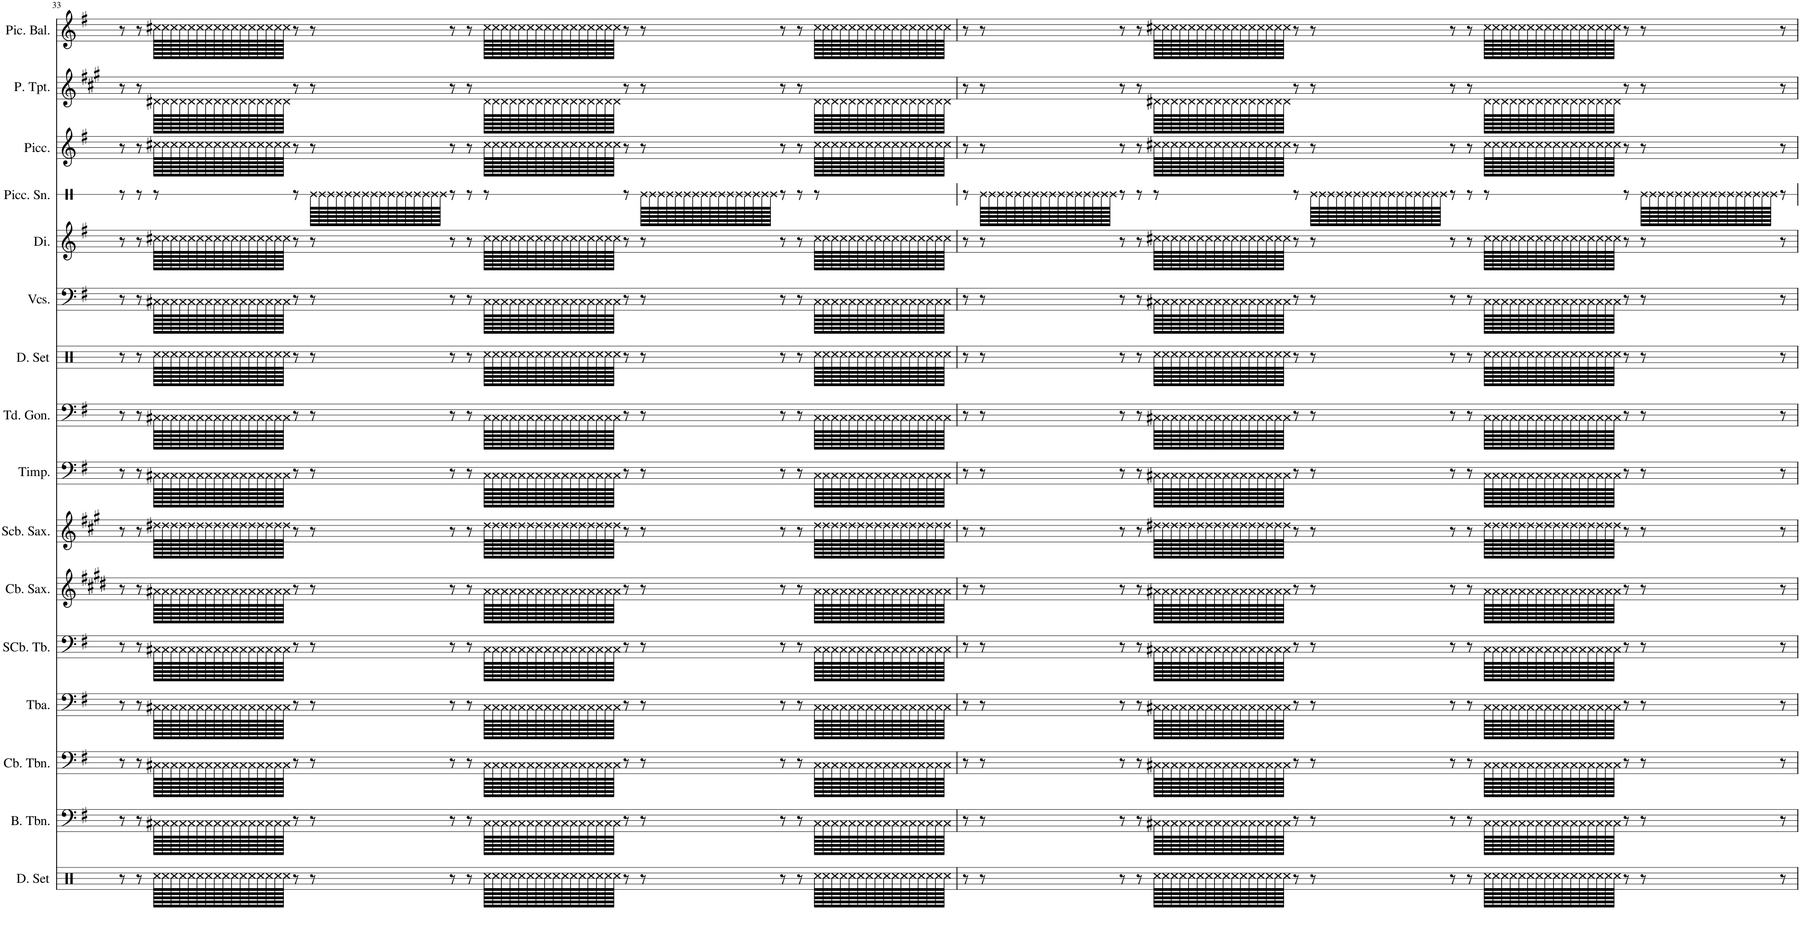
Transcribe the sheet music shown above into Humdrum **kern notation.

**kern	**kern	**kern	**kern	**kern	**kern	**kern	**kern	**kern	**kern	**kern	**kern	**kern	**kern	**kern	**kern
*part16	*part15	*part14	*part13	*part12	*part11	*part10	*part9	*part8	*part7	*part6	*part5	*part4	*part3	*part2	*part1
*staff16	*staff15	*staff14	*staff13	*staff12	*staff11	*staff10	*staff9	*staff8	*staff7	*staff6	*staff5	*staff4	*staff3	*staff2	*staff1
*I"Drumset	*I"Bass Trombone	*I"Contrabass Trombone	*I"Tuba	*I"Sub-Contrabass Tuba	*I"Contrabass Saxophone	*I"Subcontrabass Saxophone	*I"Timpani	*I"Tuned Gongs	*I"Drumset	*I"Violoncellos	*I"Dizi	*I"Piccolo Snare	*I"Piccolo	*I"Piccolo Trumpet	*I"Piccolo Balalaika
*I'D. Set	*I'B. Tbn.	*I'Cb. Tbn.	*I'Tba.	*I'SCb. Tb.	*I'Cb. Sax.	*I'Scb. Sax.	*I'Timp.	*I'Td. Gon.	*I'D. Set	*I'Vcs.	*I'Di.	*I'Picc. Sn.	*I'Picc.	*I'P. Tpt.	*I'Pic. Bal.
!!LO:PB:g=z
*clefX	*clefF4	*clefF4	*clefF4	*clefF4	*clefG2	*clefG2	*clefF4	*clefF4	*clefX	*clefF4	*clefG2	*clefX	*clefG2	*clefG2	*clefG2
*	*	*	*	*	*Trd19c33	*Trd22c38	*	*	*	*	*Trd-7c-12	*	*Trd-7c-12	*Trd-6c-10	*
*k[]	*k[f#]	*k[f#]	*k[f#]	*k[f#]	*k[f#c#g#d#]	*k[f#c#g#]	*k[f#]	*k[f#]	*k[]	*k[f#]	*k[f#]	*k[]	*k[f#]	*k[f#c#g#]	*k[f#]
*M13/8	*M13/8	*M13/8	*M13/8	*M13/8	*M13/8	*M13/8	*M13/8	*M13/8	*M13/8	*M13/8	*M13/8	*M13/8	*M13/8	*M13/8	*M13/8
=33	=33	=33	=33	=33	=33	=33	=33	=33	=33	=33	=33	=33	=33	=33	=33
8r	8r	8r	8r	8r	8r	8r	8r	8r	8r	8r	8r	8r	8r	8r	8r
8r	8r	8r	8r	8r	8r	8r	8r	8r	8r	8r	8r	8r	8r	8r	8r
128Rcc\LLLLL	128C#X\LLLLL	128C#X\LLLLL	128C#X\LLLLL	128C#X\LLLLL	128a#X\LLLLL	128dd#X\LLLLL	128C#X\LLLLL	128C#X\LLLLL	128Rcc\LLLLL	128C#X\LLLLL	128cc#X\LLLLL	8r	128cc#X\LLLLL	128d#X\LLLLL	128cc#X\LLLLL
128Rcc\	128C#\	128C#\	128C#\	128C#\	128a#\	128dd#\	128C#\	128C#\	128Rcc\	128C#\	128cc#\	.	128cc#\	128d#\	128cc#\
128Rcc\	128C#\	128C#\	128C#\	128C#\	128a#\	128dd#\	128C#\	128C#\	128Rcc\	128C#\	128cc#\	.	128cc#\	128d#\	128cc#\
128Rcc\	128C#\	128C#\	128C#\	128C#\	128a#\	128dd#\	128C#\	128C#\	128Rcc\	128C#\	128cc#\	.	128cc#\	128d#\	128cc#\
128Rcc\	128C#\	128C#\	128C#\	128C#\	128a#\	128dd#\	128C#\	128C#\	128Rcc\	128C#\	128cc#\	.	128cc#\	128d#\	128cc#\
128Rcc\	128C#\	128C#\	128C#\	128C#\	128a#\	128dd#\	128C#\	128C#\	128Rcc\	128C#\	128cc#\	.	128cc#\	128d#\	128cc#\
128Rcc\	128C#\	128C#\	128C#\	128C#\	128a#\	128dd#\	128C#\	128C#\	128Rcc\	128C#\	128cc#\	.	128cc#\	128d#\	128cc#\
128Rcc\	128C#\	128C#\	128C#\	128C#\	128a#\	128dd#\	128C#\	128C#\	128Rcc\	128C#\	128cc#\	.	128cc#\	128d#\	128cc#\
128Rcc\	128C#\	128C#\	128C#\	128C#\	128a#\	128dd#\	128C#\	128C#\	128Rcc\	128C#\	128cc#\	.	128cc#\	128d#\	128cc#\
128Rcc\	128C#\	128C#\	128C#\	128C#\	128a#\	128dd#\	128C#\	128C#\	128Rcc\	128C#\	128cc#\	.	128cc#\	128d#\	128cc#\
128Rcc\	128C#\	128C#\	128C#\	128C#\	128a#\	128dd#\	128C#\	128C#\	128Rcc\	128C#\	128cc#\	.	128cc#\	128d#\	128cc#\
128Rcc\	128C#\	128C#\	128C#\	128C#\	128a#\	128dd#\	128C#\	128C#\	128Rcc\	128C#\	128cc#\	.	128cc#\	128d#\	128cc#\
128Rcc\	128C#\	128C#\	128C#\	128C#\	128a#\	128dd#\	128C#\	128C#\	128Rcc\	128C#\	128cc#\	.	128cc#\	128d#\	128cc#\
128Rcc\	128C#\	128C#\	128C#\	128C#\	128a#\	128dd#\	128C#\	128C#\	128Rcc\	128C#\	128cc#\	.	128cc#\	128d#\	128cc#\
128Rcc\	128C#\	128C#\	128C#\	128C#\	128a#\	128dd#\	128C#\	128C#\	128Rcc\	128C#\	128cc#\	.	128cc#\	128d#\	128cc#\
128Rcc\JJJJJ	128C#\JJJJJ	128C#\JJJJJ	128C#\JJJJJ	128C#\JJJJJ	128a#\JJJJJ	128dd#\JJJJJ	128C#\JJJJJ	128C#\JJJJJ	128Rcc\JJJJJ	128C#\JJJJJ	128cc#\JJJJJ	.	128cc#\JJJJJ	128d#\JJJJJ	128cc#\JJJJJ
8r	8r	8r	8r	8r	8r	8r	8r	8r	8r	8r	8r	8r	8r	8r	8r
8r	8r	8r	8r	8r	8r	8r	8r	8r	8r	8r	8r	128Re\LLLLL	8r	8r	8r
.	.	.	.	.	.	.	.	.	.	.	.	128Re\	.	.	.
.	.	.	.	.	.	.	.	.	.	.	.	128Re\	.	.	.
.	.	.	.	.	.	.	.	.	.	.	.	128Re\	.	.	.
.	.	.	.	.	.	.	.	.	.	.	.	128Re\	.	.	.
.	.	.	.	.	.	.	.	.	.	.	.	128Re\	.	.	.
.	.	.	.	.	.	.	.	.	.	.	.	128Re\	.	.	.
.	.	.	.	.	.	.	.	.	.	.	.	128Re\	.	.	.
.	.	.	.	.	.	.	.	.	.	.	.	128Re\	.	.	.
.	.	.	.	.	.	.	.	.	.	.	.	128Re\	.	.	.
.	.	.	.	.	.	.	.	.	.	.	.	128Re\	.	.	.
.	.	.	.	.	.	.	.	.	.	.	.	128Re\	.	.	.
.	.	.	.	.	.	.	.	.	.	.	.	128Re\	.	.	.
.	.	.	.	.	.	.	.	.	.	.	.	128Re\	.	.	.
.	.	.	.	.	.	.	.	.	.	.	.	128Re\	.	.	.
.	.	.	.	.	.	.	.	.	.	.	.	128Re\JJJJJ	.	.	.
8r	8r	8r	8r	8r	8r	8r	8r	8r	8r	8r	8r	8r	8r	8r	8r
8r	8r	8r	8r	8r	8r	8r	8r	8r	8r	8r	8r	8r	8r	8r	8r
128Rcc\LLLLL	128C#\LLLLL	128C#\LLLLL	128C#\LLLLL	128C#\LLLLL	128a#\LLLLL	128dd#\LLLLL	128C#\LLLLL	128C#\LLLLL	128Rcc\LLLLL	128C#\LLLLL	128cc#\LLLLL	8r	128cc#\LLLLL	128d#\LLLLL	128cc#\LLLLL
128Rcc\	128C#\	128C#\	128C#\	128C#\	128a#\	128dd#\	128C#\	128C#\	128Rcc\	128C#\	128cc#\	.	128cc#\	128d#\	128cc#\
128Rcc\	128C#\	128C#\	128C#\	128C#\	128a#\	128dd#\	128C#\	128C#\	128Rcc\	128C#\	128cc#\	.	128cc#\	128d#\	128cc#\
128Rcc\	128C#\	128C#\	128C#\	128C#\	128a#\	128dd#\	128C#\	128C#\	128Rcc\	128C#\	128cc#\	.	128cc#\	128d#\	128cc#\
128Rcc\	128C#\	128C#\	128C#\	128C#\	128a#\	128dd#\	128C#\	128C#\	128Rcc\	128C#\	128cc#\	.	128cc#\	128d#\	128cc#\
128Rcc\	128C#\	128C#\	128C#\	128C#\	128a#\	128dd#\	128C#\	128C#\	128Rcc\	128C#\	128cc#\	.	128cc#\	128d#\	128cc#\
128Rcc\	128C#\	128C#\	128C#\	128C#\	128a#\	128dd#\	128C#\	128C#\	128Rcc\	128C#\	128cc#\	.	128cc#\	128d#\	128cc#\
128Rcc\	128C#\	128C#\	128C#\	128C#\	128a#\	128dd#\	128C#\	128C#\	128Rcc\	128C#\	128cc#\	.	128cc#\	128d#\	128cc#\
128Rcc\	128C#\	128C#\	128C#\	128C#\	128a#\	128dd#\	128C#\	128C#\	128Rcc\	128C#\	128cc#\	.	128cc#\	128d#\	128cc#\
128Rcc\	128C#\	128C#\	128C#\	128C#\	128a#\	128dd#\	128C#\	128C#\	128Rcc\	128C#\	128cc#\	.	128cc#\	128d#\	128cc#\
128Rcc\	128C#\	128C#\	128C#\	128C#\	128a#\	128dd#\	128C#\	128C#\	128Rcc\	128C#\	128cc#\	.	128cc#\	128d#\	128cc#\
128Rcc\	128C#\	128C#\	128C#\	128C#\	128a#\	128dd#\	128C#\	128C#\	128Rcc\	128C#\	128cc#\	.	128cc#\	128d#\	128cc#\
128Rcc\	128C#\	128C#\	128C#\	128C#\	128a#\	128dd#\	128C#\	128C#\	128Rcc\	128C#\	128cc#\	.	128cc#\	128d#\	128cc#\
128Rcc\	128C#\	128C#\	128C#\	128C#\	128a#\	128dd#\	128C#\	128C#\	128Rcc\	128C#\	128cc#\	.	128cc#\	128d#\	128cc#\
128Rcc\	128C#\	128C#\	128C#\	128C#\	128a#\	128dd#\	128C#\	128C#\	128Rcc\	128C#\	128cc#\	.	128cc#\	128d#\	128cc#\
128Rcc\JJJJJ	128C#\JJJJJ	128C#\JJJJJ	128C#\JJJJJ	128C#\JJJJJ	128a#\JJJJJ	128dd#\JJJJJ	128C#\JJJJJ	128C#\JJJJJ	128Rcc\JJJJJ	128C#\JJJJJ	128cc#\JJJJJ	.	128cc#\JJJJJ	128d#\JJJJJ	128cc#\JJJJJ
8r	8r	8r	8r	8r	8r	8r	8r	8r	8r	8r	8r	8r	8r	8r	8r
8r	8r	8r	8r	8r	8r	8r	8r	8r	8r	8r	8r	128Re\LLLLL	8r	8r	8r
.	.	.	.	.	.	.	.	.	.	.	.	128Re\	.	.	.
.	.	.	.	.	.	.	.	.	.	.	.	128Re\	.	.	.
.	.	.	.	.	.	.	.	.	.	.	.	128Re\	.	.	.
.	.	.	.	.	.	.	.	.	.	.	.	128Re\	.	.	.
.	.	.	.	.	.	.	.	.	.	.	.	128Re\	.	.	.
.	.	.	.	.	.	.	.	.	.	.	.	128Re\	.	.	.
.	.	.	.	.	.	.	.	.	.	.	.	128Re\	.	.	.
.	.	.	.	.	.	.	.	.	.	.	.	128Re\	.	.	.
.	.	.	.	.	.	.	.	.	.	.	.	128Re\	.	.	.
.	.	.	.	.	.	.	.	.	.	.	.	128Re\	.	.	.
.	.	.	.	.	.	.	.	.	.	.	.	128Re\	.	.	.
.	.	.	.	.	.	.	.	.	.	.	.	128Re\	.	.	.
.	.	.	.	.	.	.	.	.	.	.	.	128Re\	.	.	.
.	.	.	.	.	.	.	.	.	.	.	.	128Re\	.	.	.
.	.	.	.	.	.	.	.	.	.	.	.	128Re\JJJJJ	.	.	.
8r	8r	8r	8r	8r	8r	8r	8r	8r	8r	8r	8r	8r	8r	8r	8r
8r	8r	8r	8r	8r	8r	8r	8r	8r	8r	8r	8r	8r	8r	8r	8r
128Rcc\LLLLL	128C#\LLLLL	128C#\LLLLL	128C#\LLLLL	128C#\LLLLL	128a#\LLLLL	128dd#\LLLLL	128C#\LLLLL	128C#\LLLLL	128Rcc\LLLLL	128C#\LLLLL	128cc#\LLLLL	8r	128cc#\LLLLL	128d#\LLLLL	128cc#\LLLLL
128Rcc\	128C#\	128C#\	128C#\	128C#\	128a#\	128dd#\	128C#\	128C#\	128Rcc\	128C#\	128cc#\	.	128cc#\	128d#\	128cc#\
128Rcc\	128C#\	128C#\	128C#\	128C#\	128a#\	128dd#\	128C#\	128C#\	128Rcc\	128C#\	128cc#\	.	128cc#\	128d#\	128cc#\
128Rcc\	128C#\	128C#\	128C#\	128C#\	128a#\	128dd#\	128C#\	128C#\	128Rcc\	128C#\	128cc#\	.	128cc#\	128d#\	128cc#\
128Rcc\	128C#\	128C#\	128C#\	128C#\	128a#\	128dd#\	128C#\	128C#\	128Rcc\	128C#\	128cc#\	.	128cc#\	128d#\	128cc#\
128Rcc\	128C#\	128C#\	128C#\	128C#\	128a#\	128dd#\	128C#\	128C#\	128Rcc\	128C#\	128cc#\	.	128cc#\	128d#\	128cc#\
128Rcc\	128C#\	128C#\	128C#\	128C#\	128a#\	128dd#\	128C#\	128C#\	128Rcc\	128C#\	128cc#\	.	128cc#\	128d#\	128cc#\
128Rcc\	128C#\	128C#\	128C#\	128C#\	128a#\	128dd#\	128C#\	128C#\	128Rcc\	128C#\	128cc#\	.	128cc#\	128d#\	128cc#\
128Rcc\	128C#\	128C#\	128C#\	128C#\	128a#\	128dd#\	128C#\	128C#\	128Rcc\	128C#\	128cc#\	.	128cc#\	128d#\	128cc#\
128Rcc\	128C#\	128C#\	128C#\	128C#\	128a#\	128dd#\	128C#\	128C#\	128Rcc\	128C#\	128cc#\	.	128cc#\	128d#\	128cc#\
128Rcc\	128C#\	128C#\	128C#\	128C#\	128a#\	128dd#\	128C#\	128C#\	128Rcc\	128C#\	128cc#\	.	128cc#\	128d#\	128cc#\
128Rcc\	128C#\	128C#\	128C#\	128C#\	128a#\	128dd#\	128C#\	128C#\	128Rcc\	128C#\	128cc#\	.	128cc#\	128d#\	128cc#\
128Rcc\	128C#\	128C#\	128C#\	128C#\	128a#\	128dd#\	128C#\	128C#\	128Rcc\	128C#\	128cc#\	.	128cc#\	128d#\	128cc#\
128Rcc\	128C#\	128C#\	128C#\	128C#\	128a#\	128dd#\	128C#\	128C#\	128Rcc\	128C#\	128cc#\	.	128cc#\	128d#\	128cc#\
128Rcc\	128C#\	128C#\	128C#\	128C#\	128a#\	128dd#\	128C#\	128C#\	128Rcc\	128C#\	128cc#\	.	128cc#\	128d#\	128cc#\
128Rcc\JJJJJ	128C#\JJJJJ	128C#\JJJJJ	128C#\JJJJJ	128C#\JJJJJ	128a#\JJJJJ	128dd#\JJJJJ	128C#\JJJJJ	128C#\JJJJJ	128Rcc\JJJJJ	128C#\JJJJJ	128cc#\JJJJJ	.	128cc#\JJJJJ	128d#\JJJJJ	128cc#\JJJJJ
=34	=34	=34	=34	=34	=34	=34	=34	=34	=34	=34	=34	=34	=34	=34	=34
8r	8r	8r	8r	8r	8r	8r	8r	8r	8r	8r	8r	8r	8r	8r	8r
8r	8r	8r	8r	8r	8r	8r	8r	8r	8r	8r	8r	128Re\LLLLL	8r	8r	8r
.	.	.	.	.	.	.	.	.	.	.	.	128Re\	.	.	.
.	.	.	.	.	.	.	.	.	.	.	.	128Re\	.	.	.
.	.	.	.	.	.	.	.	.	.	.	.	128Re\	.	.	.
.	.	.	.	.	.	.	.	.	.	.	.	128Re\	.	.	.
.	.	.	.	.	.	.	.	.	.	.	.	128Re\	.	.	.
.	.	.	.	.	.	.	.	.	.	.	.	128Re\	.	.	.
.	.	.	.	.	.	.	.	.	.	.	.	128Re\	.	.	.
.	.	.	.	.	.	.	.	.	.	.	.	128Re\	.	.	.
.	.	.	.	.	.	.	.	.	.	.	.	128Re\	.	.	.
.	.	.	.	.	.	.	.	.	.	.	.	128Re\	.	.	.
.	.	.	.	.	.	.	.	.	.	.	.	128Re\	.	.	.
.	.	.	.	.	.	.	.	.	.	.	.	128Re\	.	.	.
.	.	.	.	.	.	.	.	.	.	.	.	128Re\	.	.	.
.	.	.	.	.	.	.	.	.	.	.	.	128Re\	.	.	.
.	.	.	.	.	.	.	.	.	.	.	.	128Re\JJJJJ	.	.	.
8r	8r	8r	8r	8r	8r	8r	8r	8r	8r	8r	8r	8r	8r	8r	8r
8r	8r	8r	8r	8r	8r	8r	8r	8r	8r	8r	8r	8r	8r	8r	8r
128Rcc\LLLLL	128C#X\LLLLL	128C#X\LLLLL	128C#X\LLLLL	128C#X\LLLLL	128a#X\LLLLL	128dd#X\LLLLL	128C#X\LLLLL	128C#X\LLLLL	128Rcc\LLLLL	128C#X\LLLLL	128cc#X\LLLLL	8r	128cc#X\LLLLL	128d#X\LLLLL	128cc#X\LLLLL
128Rcc\	128C#\	128C#\	128C#\	128C#\	128a#\	128dd#\	128C#\	128C#\	128Rcc\	128C#\	128cc#\	.	128cc#\	128d#\	128cc#\
128Rcc\	128C#\	128C#\	128C#\	128C#\	128a#\	128dd#\	128C#\	128C#\	128Rcc\	128C#\	128cc#\	.	128cc#\	128d#\	128cc#\
128Rcc\	128C#\	128C#\	128C#\	128C#\	128a#\	128dd#\	128C#\	128C#\	128Rcc\	128C#\	128cc#\	.	128cc#\	128d#\	128cc#\
128Rcc\	128C#\	128C#\	128C#\	128C#\	128a#\	128dd#\	128C#\	128C#\	128Rcc\	128C#\	128cc#\	.	128cc#\	128d#\	128cc#\
128Rcc\	128C#\	128C#\	128C#\	128C#\	128a#\	128dd#\	128C#\	128C#\	128Rcc\	128C#\	128cc#\	.	128cc#\	128d#\	128cc#\
128Rcc\	128C#\	128C#\	128C#\	128C#\	128a#\	128dd#\	128C#\	128C#\	128Rcc\	128C#\	128cc#\	.	128cc#\	128d#\	128cc#\
128Rcc\	128C#\	128C#\	128C#\	128C#\	128a#\	128dd#\	128C#\	128C#\	128Rcc\	128C#\	128cc#\	.	128cc#\	128d#\	128cc#\
128Rcc\	128C#\	128C#\	128C#\	128C#\	128a#\	128dd#\	128C#\	128C#\	128Rcc\	128C#\	128cc#\	.	128cc#\	128d#\	128cc#\
128Rcc\	128C#\	128C#\	128C#\	128C#\	128a#\	128dd#\	128C#\	128C#\	128Rcc\	128C#\	128cc#\	.	128cc#\	128d#\	128cc#\
128Rcc\	128C#\	128C#\	128C#\	128C#\	128a#\	128dd#\	128C#\	128C#\	128Rcc\	128C#\	128cc#\	.	128cc#\	128d#\	128cc#\
128Rcc\	128C#\	128C#\	128C#\	128C#\	128a#\	128dd#\	128C#\	128C#\	128Rcc\	128C#\	128cc#\	.	128cc#\	128d#\	128cc#\
128Rcc\	128C#\	128C#\	128C#\	128C#\	128a#\	128dd#\	128C#\	128C#\	128Rcc\	128C#\	128cc#\	.	128cc#\	128d#\	128cc#\
128Rcc\	128C#\	128C#\	128C#\	128C#\	128a#\	128dd#\	128C#\	128C#\	128Rcc\	128C#\	128cc#\	.	128cc#\	128d#\	128cc#\
128Rcc\	128C#\	128C#\	128C#\	128C#\	128a#\	128dd#\	128C#\	128C#\	128Rcc\	128C#\	128cc#\	.	128cc#\	128d#\	128cc#\
128Rcc\JJJJJ	128C#\JJJJJ	128C#\JJJJJ	128C#\JJJJJ	128C#\JJJJJ	128a#\JJJJJ	128dd#\JJJJJ	128C#\JJJJJ	128C#\JJJJJ	128Rcc\JJJJJ	128C#\JJJJJ	128cc#\JJJJJ	.	128cc#\JJJJJ	128d#\JJJJJ	128cc#\JJJJJ
8r	8r	8r	8r	8r	8r	8r	8r	8r	8r	8r	8r	8r	8r	8r	8r
8r	8r	8r	8r	8r	8r	8r	8r	8r	8r	8r	8r	128Re\LLLLL	8r	8r	8r
.	.	.	.	.	.	.	.	.	.	.	.	128Re\	.	.	.
.	.	.	.	.	.	.	.	.	.	.	.	128Re\	.	.	.
.	.	.	.	.	.	.	.	.	.	.	.	128Re\	.	.	.
.	.	.	.	.	.	.	.	.	.	.	.	128Re\	.	.	.
.	.	.	.	.	.	.	.	.	.	.	.	128Re\	.	.	.
.	.	.	.	.	.	.	.	.	.	.	.	128Re\	.	.	.
.	.	.	.	.	.	.	.	.	.	.	.	128Re\	.	.	.
.	.	.	.	.	.	.	.	.	.	.	.	128Re\	.	.	.
.	.	.	.	.	.	.	.	.	.	.	.	128Re\	.	.	.
.	.	.	.	.	.	.	.	.	.	.	.	128Re\	.	.	.
.	.	.	.	.	.	.	.	.	.	.	.	128Re\	.	.	.
.	.	.	.	.	.	.	.	.	.	.	.	128Re\	.	.	.
.	.	.	.	.	.	.	.	.	.	.	.	128Re\	.	.	.
.	.	.	.	.	.	.	.	.	.	.	.	128Re\	.	.	.
.	.	.	.	.	.	.	.	.	.	.	.	128Re\JJJJJ	.	.	.
8r	8r	8r	8r	8r	8r	8r	8r	8r	8r	8r	8r	8r	8r	8r	8r
8r	8r	8r	8r	8r	8r	8r	8r	8r	8r	8r	8r	8r	8r	8r	8r
128Rcc\LLLLL	128C#\LLLLL	128C#\LLLLL	128C#\LLLLL	128C#\LLLLL	128a#\LLLLL	128dd#\LLLLL	128C#\LLLLL	128C#\LLLLL	128Rcc\LLLLL	128C#\LLLLL	128cc#\LLLLL	8r	128cc#\LLLLL	128d#\LLLLL	128cc#\LLLLL
128Rcc\	128C#\	128C#\	128C#\	128C#\	128a#\	128dd#\	128C#\	128C#\	128Rcc\	128C#\	128cc#\	.	128cc#\	128d#\	128cc#\
128Rcc\	128C#\	128C#\	128C#\	128C#\	128a#\	128dd#\	128C#\	128C#\	128Rcc\	128C#\	128cc#\	.	128cc#\	128d#\	128cc#\
128Rcc\	128C#\	128C#\	128C#\	128C#\	128a#\	128dd#\	128C#\	128C#\	128Rcc\	128C#\	128cc#\	.	128cc#\	128d#\	128cc#\
128Rcc\	128C#\	128C#\	128C#\	128C#\	128a#\	128dd#\	128C#\	128C#\	128Rcc\	128C#\	128cc#\	.	128cc#\	128d#\	128cc#\
128Rcc\	128C#\	128C#\	128C#\	128C#\	128a#\	128dd#\	128C#\	128C#\	128Rcc\	128C#\	128cc#\	.	128cc#\	128d#\	128cc#\
128Rcc\	128C#\	128C#\	128C#\	128C#\	128a#\	128dd#\	128C#\	128C#\	128Rcc\	128C#\	128cc#\	.	128cc#\	128d#\	128cc#\
128Rcc\	128C#\	128C#\	128C#\	128C#\	128a#\	128dd#\	128C#\	128C#\	128Rcc\	128C#\	128cc#\	.	128cc#\	128d#\	128cc#\
128Rcc\	128C#\	128C#\	128C#\	128C#\	128a#\	128dd#\	128C#\	128C#\	128Rcc\	128C#\	128cc#\	.	128cc#\	128d#\	128cc#\
128Rcc\	128C#\	128C#\	128C#\	128C#\	128a#\	128dd#\	128C#\	128C#\	128Rcc\	128C#\	128cc#\	.	128cc#\	128d#\	128cc#\
128Rcc\	128C#\	128C#\	128C#\	128C#\	128a#\	128dd#\	128C#\	128C#\	128Rcc\	128C#\	128cc#\	.	128cc#\	128d#\	128cc#\
128Rcc\	128C#\	128C#\	128C#\	128C#\	128a#\	128dd#\	128C#\	128C#\	128Rcc\	128C#\	128cc#\	.	128cc#\	128d#\	128cc#\
128Rcc\	128C#\	128C#\	128C#\	128C#\	128a#\	128dd#\	128C#\	128C#\	128Rcc\	128C#\	128cc#\	.	128cc#\	128d#\	128cc#\
128Rcc\	128C#\	128C#\	128C#\	128C#\	128a#\	128dd#\	128C#\	128C#\	128Rcc\	128C#\	128cc#\	.	128cc#\	128d#\	128cc#\
128Rcc\	128C#\	128C#\	128C#\	128C#\	128a#\	128dd#\	128C#\	128C#\	128Rcc\	128C#\	128cc#\	.	128cc#\	128d#\	128cc#\
128Rcc\JJJJJ	128C#\JJJJJ	128C#\JJJJJ	128C#\JJJJJ	128C#\JJJJJ	128a#\JJJJJ	128dd#\JJJJJ	128C#\JJJJJ	128C#\JJJJJ	128Rcc\JJJJJ	128C#\JJJJJ	128cc#\JJJJJ	.	128cc#\JJJJJ	128d#\JJJJJ	128cc#\JJJJJ
8r	8r	8r	8r	8r	8r	8r	8r	8r	8r	8r	8r	8r	8r	8r	8r
8r	8r	8r	8r	8r	8r	8r	8r	8r	8r	8r	8r	128Re\LLLLL	8r	8r	8r
.	.	.	.	.	.	.	.	.	.	.	.	128Re\	.	.	.
.	.	.	.	.	.	.	.	.	.	.	.	128Re\	.	.	.
.	.	.	.	.	.	.	.	.	.	.	.	128Re\	.	.	.
.	.	.	.	.	.	.	.	.	.	.	.	128Re\	.	.	.
.	.	.	.	.	.	.	.	.	.	.	.	128Re\	.	.	.
.	.	.	.	.	.	.	.	.	.	.	.	128Re\	.	.	.
.	.	.	.	.	.	.	.	.	.	.	.	128Re\	.	.	.
.	.	.	.	.	.	.	.	.	.	.	.	128Re\	.	.	.
.	.	.	.	.	.	.	.	.	.	.	.	128Re\	.	.	.
.	.	.	.	.	.	.	.	.	.	.	.	128Re\	.	.	.
.	.	.	.	.	.	.	.	.	.	.	.	128Re\	.	.	.
.	.	.	.	.	.	.	.	.	.	.	.	128Re\	.	.	.
.	.	.	.	.	.	.	.	.	.	.	.	128Re\	.	.	.
.	.	.	.	.	.	.	.	.	.	.	.	128Re\	.	.	.
.	.	.	.	.	.	.	.	.	.	.	.	128Re\JJJJJ	.	.	.
8r	8r	8r	8r	8r	8r	8r	8r	8r	8r	8r	8r	8r	8r	8r	8r
=	=	=	=	=	=	=	=	=	=	=	=	=	=	=	=
*-	*-	*-	*-	*-	*-	*-	*-	*-	*-	*-	*-	*-	*-	*-	*-
